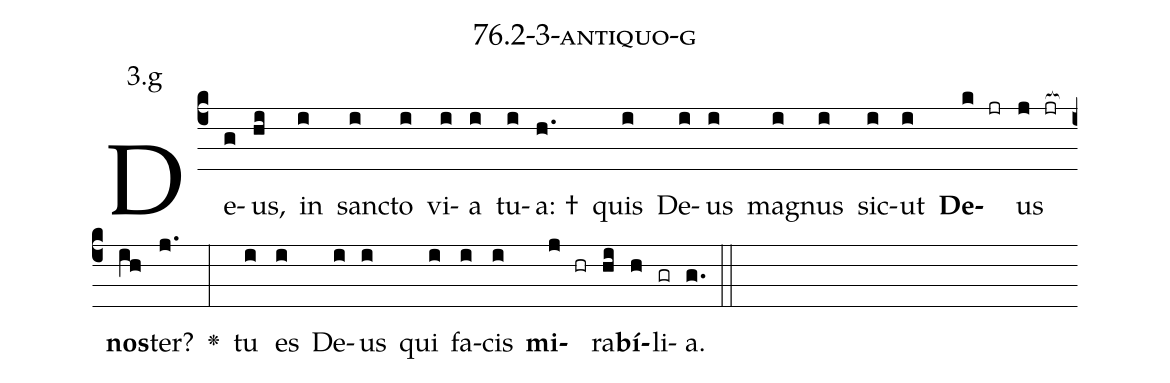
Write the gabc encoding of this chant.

name: 76.2-3-antiquo-g;
annotation: 3.g;
%%
(c4)De(g)us,(hi) in(i) sanc(i)to(i) vi(i)a(i) tu(i)a: †(h.) quis(i) De(i)us(i) ma(i)gnus(i) sic(i)ut(i) <b>De</b>(k jr)us(j jr[ocb:1{]) <b>nos</b>(ih[ocb:0}])ter?(j.) <v>\greheightstar</v>(:) tu(i) es(i) De(i)us(i) qui(i) fa(i)cis(i) <b>mi</b>(j hr)ra(hi)<b>bí</b>(h)li(gr)a.(g.) (::)


%E(i) u(i) o(j) u(hi) a(h) e.(g.) (::)
